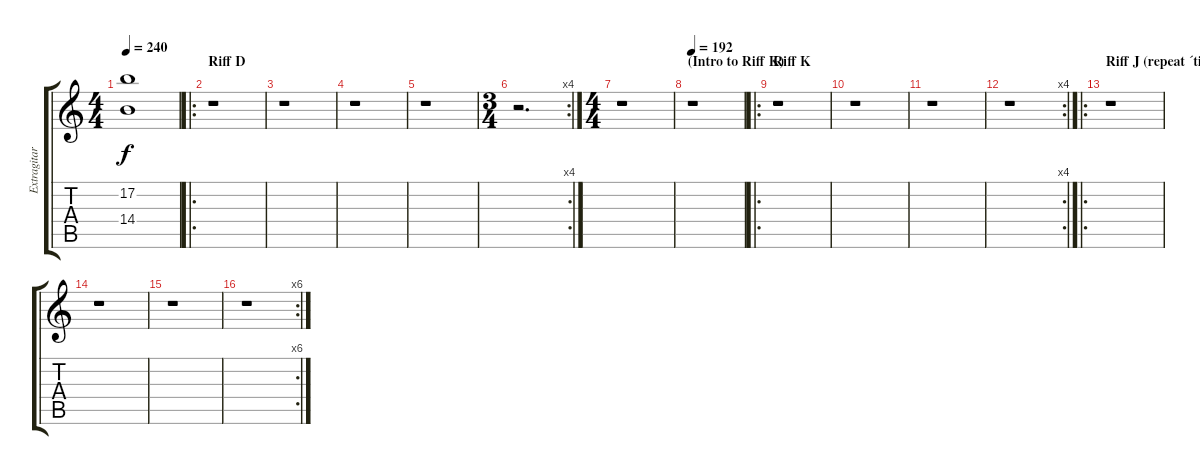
\track ("Extragitarr" "Extragitar") {instrument distortionguitar}
\staff {score tabs}
\tuning (B3 Gb3 D3 A2 E2 B1) {hide}
\ts (4 4)
\tempo 240
\clef g2
\ks c
(17.2{t} 14.4{t}).1{dy f} |
\ro
\section ("" "Riff D")
r.1 |
r.1 |
r.1 |
r.1 |
\rc 4
\ts (3 4)
r.2{d} |
\ts (4 4)
r.1 |
\section ("" "(Intro to Riff K)")
\tempo 192
r.1 |
\ro
\section ("" "Riff K")
r.1 |
r.1 |
r.1 |
\rc 4
r.1 |
\ro
\section ("" "Riff J (repeat ´til the end of the song)")
r.1 |
r.1 |
r.1 |
\rc 6
r.1
